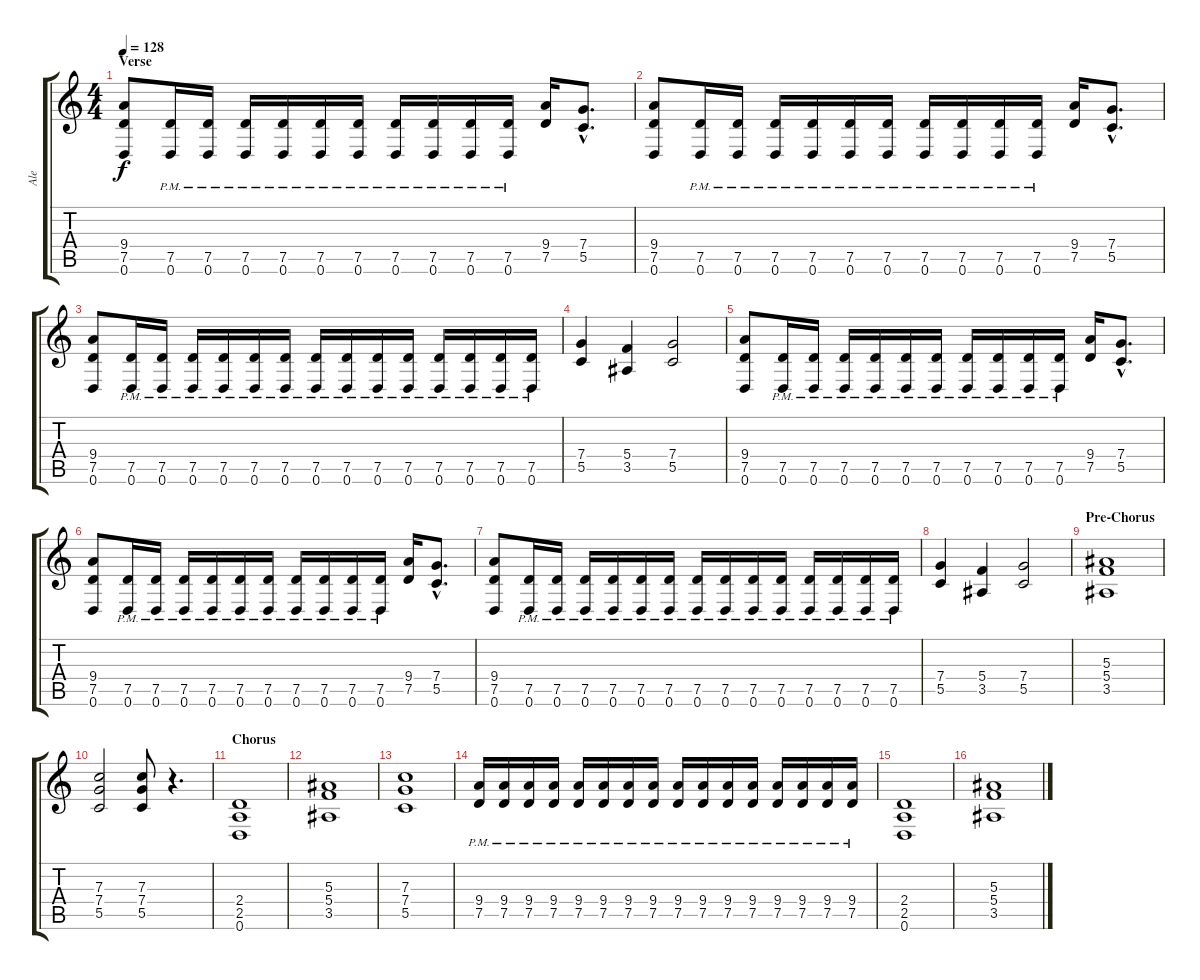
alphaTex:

\track ("Ale" "Ale") {instrument overdrivenguitar}
\staff {score tabs}
\tuning (D4 A3 F3 C3 G2 D2) {hide}
\ts (4 4)
\section ("" "Verse")
\tempo 128
\clef g2
\ks c
(9.4 7.5 0.6).8{dy f} (7.5{pm} 0.6{pm}).16 (7.5{pm} 0.6{pm}).16 (7.5{pm} 0.6{pm}).16 (7.5{pm} 0.6{pm}).16 (7.5{pm} 0.6{pm}).16 (7.5{pm} 0.6{pm}).16 (7.5{pm} 0.6{pm}).16 (7.5{pm} 0.6{pm}).16 (7.5{pm} 0.6{pm}).16 (7.5{pm} 0.6{pm}).16 (9.4 7.5).16 (7.4{hac} 5.5{hac}).8{d} |
(9.4 7.5 0.6).8 (7.5{pm} 0.6{pm}).16 (7.5{pm} 0.6{pm}).16 (7.5{pm} 0.6{pm}).16 (7.5{pm} 0.6{pm}).16 (7.5{pm} 0.6{pm}).16 (7.5{pm} 0.6{pm}).16 (7.5{pm} 0.6{pm}).16 (7.5{pm} 0.6{pm}).16 (7.5{pm} 0.6{pm}).16 (7.5{pm} 0.6{pm}).16 (9.4 7.5).16 (7.4{hac} 5.5{hac}).8{d} |
(9.4 7.5 0.6).8 (7.5{pm} 0.6{pm}).16 (7.5{pm} 0.6{pm}).16 (7.5{pm} 0.6{pm}).16 (7.5{pm} 0.6{pm}).16 (7.5{pm} 0.6{pm}).16 (7.5{pm} 0.6{pm}).16 (7.5{pm} 0.6{pm}).16 (7.5{pm} 0.6{pm}).16 (7.5{pm} 0.6{pm}).16 (7.5{pm} 0.6{pm}).16 (7.5{pm} 0.6{pm}).16 (7.5{pm} 0.6{pm}).16 (7.5{pm} 0.6{pm}).16 (7.5{pm} 0.6{pm}).16 |
(7.4 5.5).4 (5.4 3.5).4 (7.4 5.5).2 |
(9.4 7.5 0.6).8 (7.5{pm} 0.6{pm}).16 (7.5{pm} 0.6{pm}).16 (7.5{pm} 0.6{pm}).16 (7.5{pm} 0.6{pm}).16 (7.5{pm} 0.6{pm}).16 (7.5{pm} 0.6{pm}).16 (7.5{pm} 0.6{pm}).16 (7.5{pm} 0.6{pm}).16 (7.5{pm} 0.6{pm}).16 (7.5{pm} 0.6{pm}).16 (9.4 7.5).16 (7.4{hac} 5.5{hac}).8{d} |
(9.4 7.5 0.6).8 (7.5{pm} 0.6{pm}).16 (7.5{pm} 0.6{pm}).16 (7.5{pm} 0.6{pm}).16 (7.5{pm} 0.6{pm}).16 (7.5{pm} 0.6{pm}).16 (7.5{pm} 0.6{pm}).16 (7.5{pm} 0.6{pm}).16 (7.5{pm} 0.6{pm}).16 (7.5{pm} 0.6{pm}).16 (7.5{pm} 0.6{pm}).16 (9.4 7.5).16 (7.4{hac} 5.5{hac}).8{d} |
(9.4 7.5 0.6).8 (7.5{pm} 0.6{pm}).16 (7.5{pm} 0.6{pm}).16 (7.5{pm} 0.6{pm}).16 (7.5{pm} 0.6{pm}).16 (7.5{pm} 0.6{pm}).16 (7.5{pm} 0.6{pm}).16 (7.5{pm} 0.6{pm}).16 (7.5{pm} 0.6{pm}).16 (7.5{pm} 0.6{pm}).16 (7.5{pm} 0.6{pm}).16 (7.5{pm} 0.6{pm}).16 (7.5{pm} 0.6{pm}).16 (7.5{pm} 0.6{pm}).16 (7.5{pm} 0.6{pm}).16 |
(7.4 5.5).4 (5.4 3.5).4 (7.4 5.5).2 |
\section ("" "Pre-Chorus")
(5.3 5.4 3.5).1 |
(7.3 7.4 5.5).2 (7.3 7.4 5.5).8 r.4{d} |
\section ("" "Chorus")
(2.4 2.5 0.6).1 |
(5.3 5.4 3.5).1 |
(7.3 7.4 5.5).1 |
(9.4{pm} 7.5{pm}).16 (9.4{pm} 7.5{pm}).16 (9.4{pm} 7.5{pm}).16 (9.4{pm} 7.5{pm}).16 (9.4{pm} 7.5{pm}).16 (9.4{pm} 7.5{pm}).16 (9.4{pm} 7.5{pm}).16 (9.4{pm} 7.5{pm}).16 (9.4{pm} 7.5{pm}).16 (9.4{pm} 7.5{pm}).16 (9.4{pm} 7.5{pm}).16 (9.4{pm} 7.5{pm}).16 (9.4{pm} 7.5{pm}).16 (9.4{pm} 7.5{pm}).16 (9.4{pm} 7.5{pm}).16 (9.4{pm} 7.5{pm}).16 |
(2.4 2.5 0.6).1 |
(5.3 5.4 3.5).1
